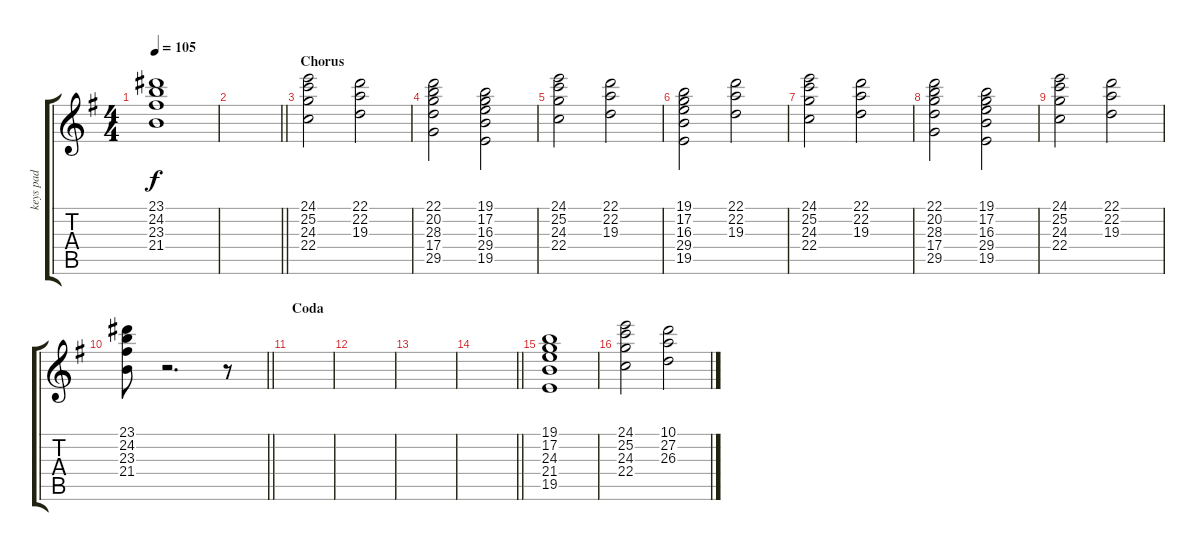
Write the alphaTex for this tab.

\track ("keys pad" "keys pad") {instrument stringensemble1}
\staff {score tabs}
\tuning (E4 B3 G3 D3 A2 E2) {hide}
\ts (4 4)
\tempo 105
\clef g2
\ks eminor
(23.1 24.2 23.3 21.4).1{dy f} |
\barLineRight lightlight
|
\section ("" "Chorus")
(24.1 25.2 24.3 22.4).2 (22.1 22.2 19.3).2 |
(22.1 20.2 28.3 17.4 29.5).2 (19.1 17.2 16.3 29.4 19.5).2 |
(24.1 25.2 24.3 22.4).2 (22.1 22.2 19.3).2 |
(19.1 17.2 16.3 29.4 19.5).2 (22.1 22.2 19.3).2 |
(24.1 25.2 24.3 22.4).2 (22.1 22.2 19.3).2 |
(22.1 20.2 28.3 17.4 29.5).2 (19.1 17.2 16.3 29.4 19.5).2 |
(24.1 25.2 24.3 22.4).2 (22.1 22.2 19.3).2 |
\barLineRight lightlight
(23.1 24.2 23.3 21.4).8 r.2{d} r.8 |
\section ("" "Coda")
|
|
|
\barLineRight lightlight
|
(19.1 17.2 24.3 21.4 19.5).1 |
(24.1 25.2 24.3 22.4).2 (10.1 27.2 26.3).2
